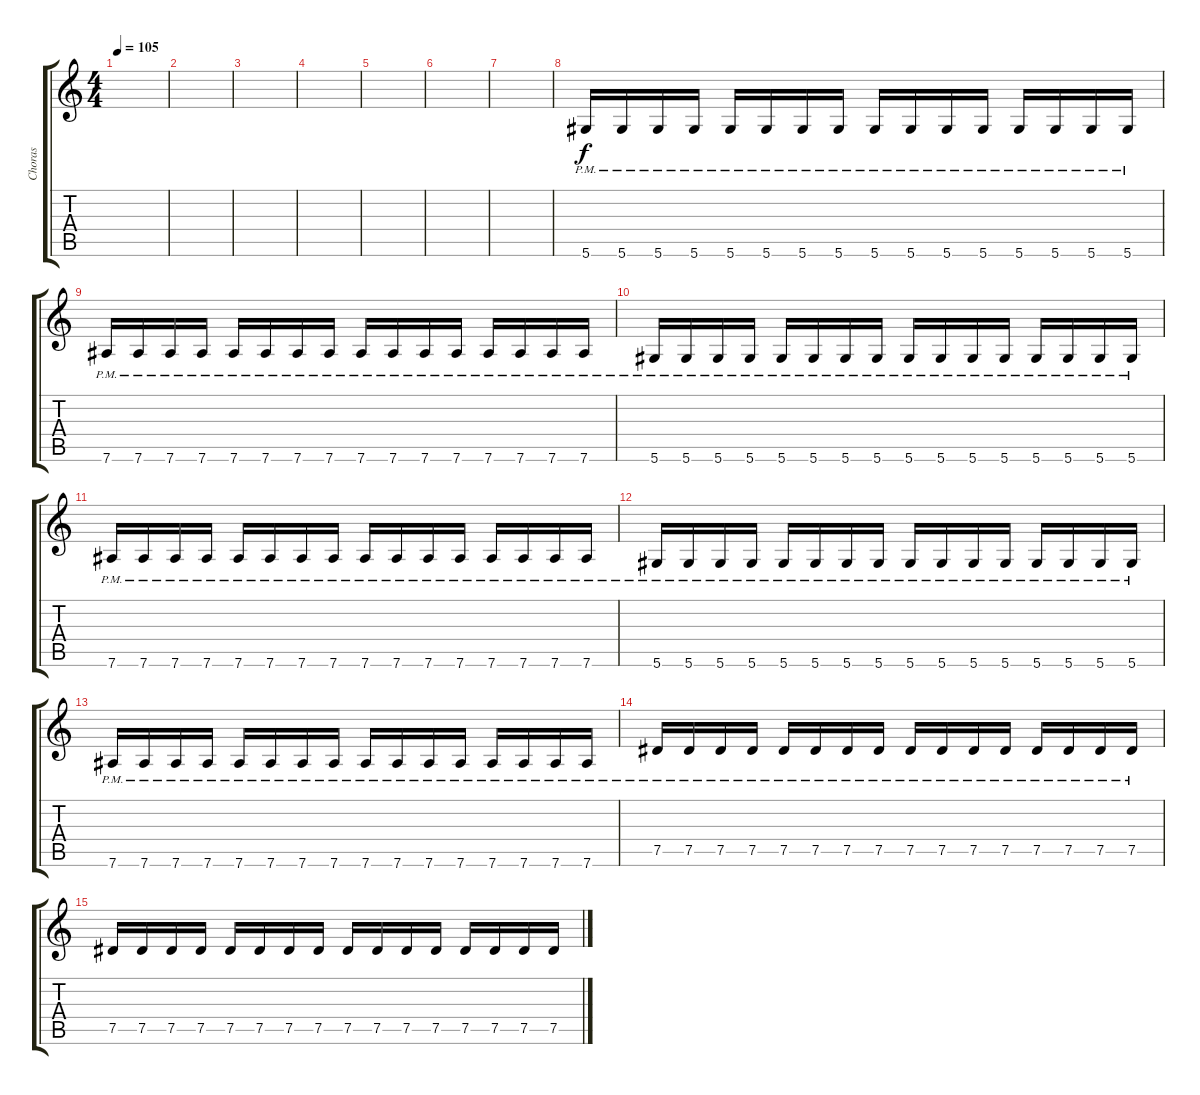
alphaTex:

\track ("Choras" "Choras") {solo instrument electricguitarmuted}
\staff {score tabs}
\tuning (Eb4 Bb3 Gb3 Db3 Ab2 Eb2) {hide}
\ts (4 4)
\tempo 105
\clef g2
\ks c
|
|
|
|
|
|
|
5.6{pm}.16 5.6{pm}.16 5.6{pm}.16 5.6{pm}.16 5.6{pm}.16 5.6{pm}.16 5.6{pm}.16 5.6{pm}.16 5.6{pm}.16 5.6{pm}.16 5.6{pm}.16 5.6{pm}.16 5.6{pm}.16 5.6{pm}.16 5.6{pm}.16 5.6{pm}.16 |
7.6{pm}.16 7.6{pm}.16 7.6{pm}.16 7.6{pm}.16 7.6{pm}.16 7.6{pm}.16 7.6{pm}.16 7.6{pm}.16 7.6{pm}.16 7.6{pm}.16 7.6{pm}.16 7.6{pm}.16 7.6{pm}.16 7.6{pm}.16 7.6{pm}.16 7.6{pm}.16 |
5.6{pm}.16 5.6{pm}.16 5.6{pm}.16 5.6{pm}.16 5.6{pm}.16 5.6{pm}.16 5.6{pm}.16 5.6{pm}.16 5.6{pm}.16 5.6{pm}.16 5.6{pm}.16 5.6{pm}.16 5.6{pm}.16 5.6{pm}.16 5.6{pm}.16 5.6{pm}.16 |
7.6{pm}.16 7.6{pm}.16 7.6{pm}.16 7.6{pm}.16 7.6{pm}.16 7.6{pm}.16 7.6{pm}.16 7.6{pm}.16 7.6{pm}.16 7.6{pm}.16 7.6{pm}.16 7.6{pm}.16 7.6{pm}.16 7.6{pm}.16 7.6{pm}.16 7.6{pm}.16 |
5.6{pm}.16 5.6{pm}.16 5.6{pm}.16 5.6{pm}.16 5.6{pm}.16 5.6{pm}.16 5.6{pm}.16 5.6{pm}.16 5.6{pm}.16 5.6{pm}.16 5.6{pm}.16 5.6{pm}.16 5.6{pm}.16 5.6{pm}.16 5.6{pm}.16 5.6{pm}.16 |
7.6{pm}.16 7.6{pm}.16 7.6{pm}.16 7.6{pm}.16 7.6{pm}.16 7.6{pm}.16 7.6{pm}.16 7.6{pm}.16 7.6{pm}.16 7.6{pm}.16 7.6{pm}.16 7.6{pm}.16 7.6{pm}.16 7.6{pm}.16 7.6{pm}.16 7.6{pm}.16 |
7.5{pm}.16 7.5{pm}.16 7.5{pm}.16 7.5{pm}.16 7.5{pm}.16 7.5{pm}.16 7.5{pm}.16 7.5{pm}.16 7.5{pm}.16 7.5{pm}.16 7.5{pm}.16 7.5{pm}.16 7.5{pm}.16 7.5{pm}.16 7.5{pm}.16 7.5{pm}.16 |
7.5.16 7.5.16 7.5.16 7.5.16 7.5.16 7.5.16 7.5.16 7.5.16 7.5.16 7.5.16 7.5.16 7.5.16 7.5.16 7.5.16 7.5.16 7.5.16
